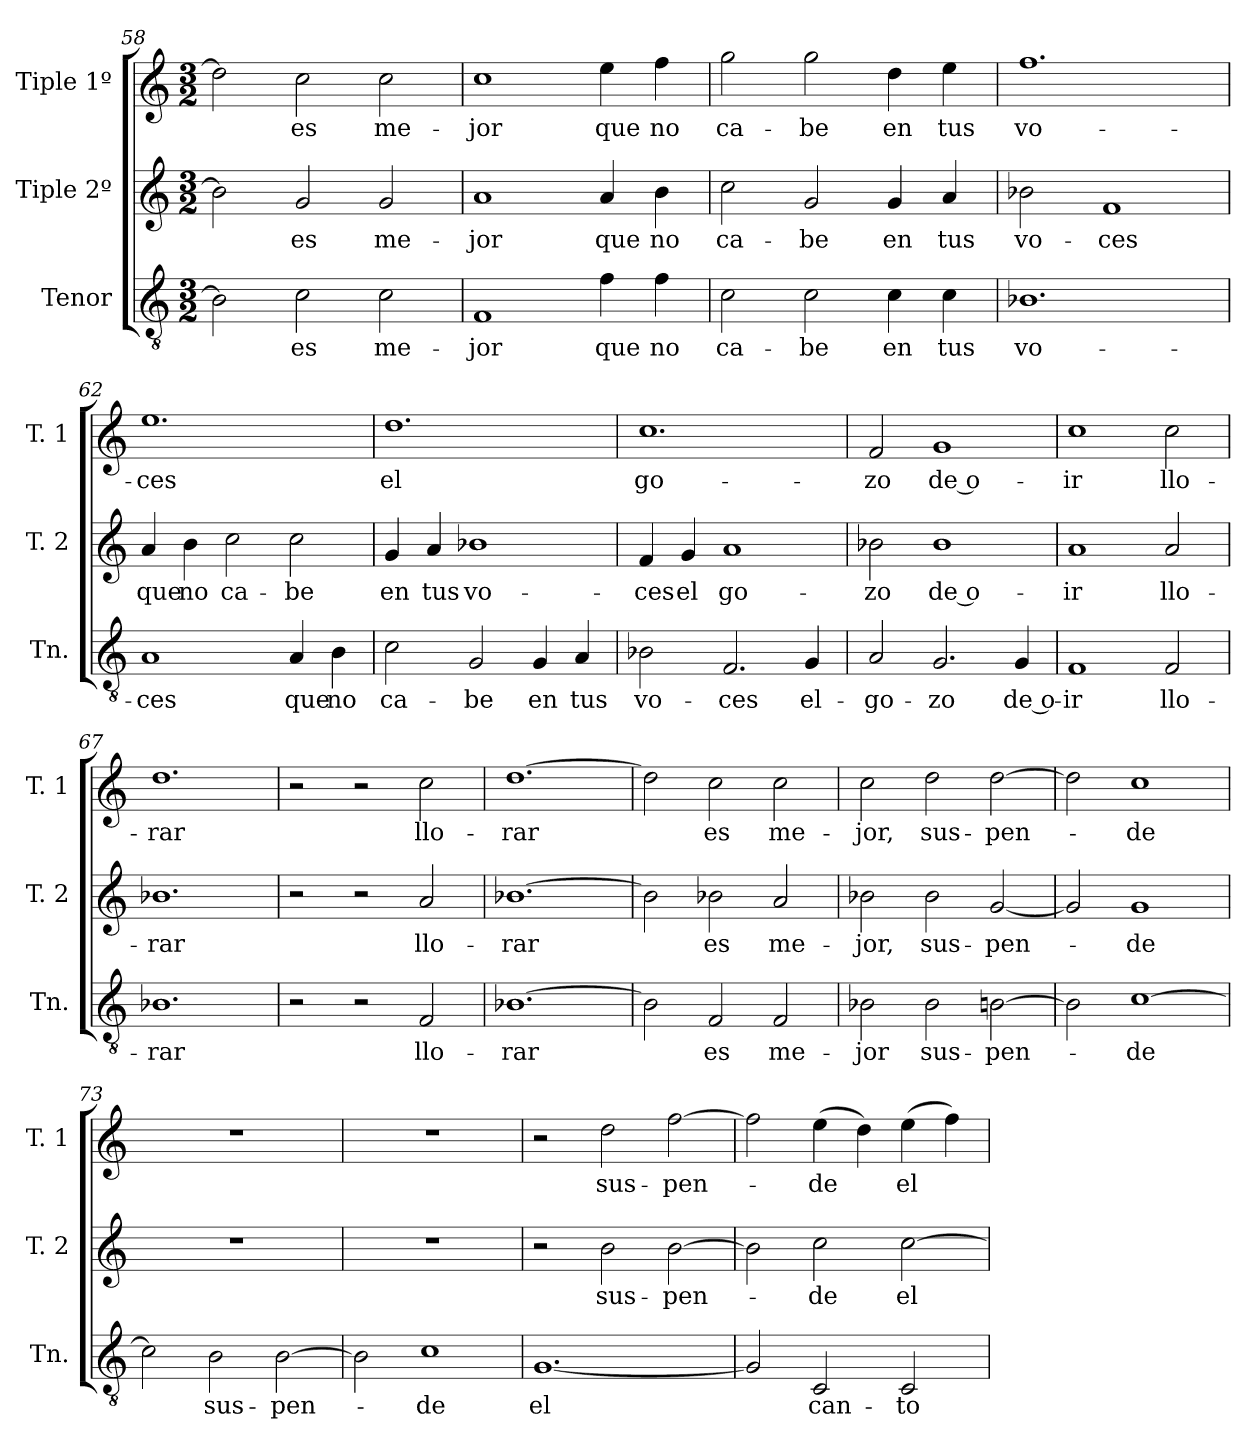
**kern	**text	**kern	**text	**kern	**text
*part3	*part3	*part2	*part2	*part1	*part1
*staff3	*staff3	*staff2	*staff2	*staff1	*staff1
*I"Tenor	*	*I"Tiple 2º	*	*I"Tiple 1º	*
*I'Tn.	*	*I'T. 2	*	*I'T. 1	*
*clefGv2	*	*clefG2	*	*clefG2	*
*M3/2	*	*M3/2	*	*M3/2	*
=58	=58	=58	=58	=58	=58
2B-]	.	2b-]	.	2dd]	.
2c	es	2g	es	2cc	es
2c	me-	2g	me-	2cc	me-
=59	=59	=59	=59	=59	=59
1F	-jor	1a	-jor	1cc	-jor
4f	que	4a	que	4ee	que
4f	no	4b	no	4ff	no
=60	=60	=60	=60	=60	=60
2c	ca-	2cc	ca-	2gg	ca-
2c	-be	2g	-be	2gg	-be
4c	en	4g	en	4dd	en
4c	tus	4a	tus	4ee	tus
=61	=61	=61	=61	=61	=61
1.B-X	vo-	2b-X	vo-	1.ff	vo-
.	.	1f	-ces	.	.
=62	=62	=62	=62	=62	=62
1A	-ces	4a	que	1.ee	-ces
.	.	4b	no	.	.
.	.	2cc	ca-	.	.
4A	que	2cc	-be	.	.
4B	no	.	.	.	.
=63	=63	=63	=63	=63	=63
2c	ca-	4g	en	1.dd	el
.	.	4a	tus	.	.
2G	-be	1b-X	vo-	.	.
4G	en	.	.	.	.
4A	tus	.	.	.	.
=64	=64	=64	=64	=64	=64
2B-X	vo-	4f	-ces	1.cc	go-
.	.	4g	el	.	.
2.F	-ces	1a	go-	.	.
4G	el-	.	.	.	.
=65	=65	=65	=65	=65	=65
2A	-go-	2b-X	-zo	2f	-zo
2.G	-zo	1b-	de o-	1g	de o-
4G	de o-	.	.	.	.
=66	=66	=66	=66	=66	=66
1F	-ir	1a	-ir	1cc	-ir
2F	llo-	2a	llo-	2cc	llo-
=67	=67	=67	=67	=67	=67
1.B-X	-rar	1.b-X	-rar	1.dd	-rar
=68	=68	=68	=68	=68	=68
2r	.	2r	.	2r	.
2r	.	2r	.	2r	.
2F	llo-	2a	llo-	2cc	llo-
=69	=69	=69	=69	=69	=69
[1.B-X	-rar	[1.b-X	-rar	[1.dd	-rar
=70	=70	=70	=70	=70	=70
2B-]	.	2b-]	.	2dd]	.
2F	es	2b-X	es	2cc	es
2F	me-	2a	me-	2cc	me-
=71	=71	=71	=71	=71	=71
2B-X	-jor	2b-X	-jor,	2cc	-jor,
2B-	sus-	2b-	sus-	2dd	sus-
[2Bn	-pen-	[2g	-pen-	[2dd	-pen-
=72	=72	=72	=72	=72	=72
2B]	.	2g]	.	2dd]	.
[1c	-de	1g	-de	1cc	-de
=73	=73	=73	=73	=73	=73
2c]	.	1.r	.	1.r	.
2B	sus-	.	.	.	.
[2B	-pen-	.	.	.	.
=74	=74	=74	=74	=74	=74
2B]	.	1.r	.	1.r	.
1c	-de	.	.	.	.
=75	=75	=75	=75	=75	=75
[1.G	el	2r	.	2r	.
.	.	2b	sus-	2dd	sus-
.	.	[2b	-pen-	[2ff	-pen-
=76	=76	=76	=76	=76	=76
2G]	.	2b]	.	2ff]	.
2C	can-	2cc	-de	(4ee	-de
.	.	.	.	4dd)	.
2C	-to	[2cc	el	(4ee	el
.	.	.	.	4ff)	.
=	=	=	=	=	=
*-	*-	*-	*-	*-	*-
